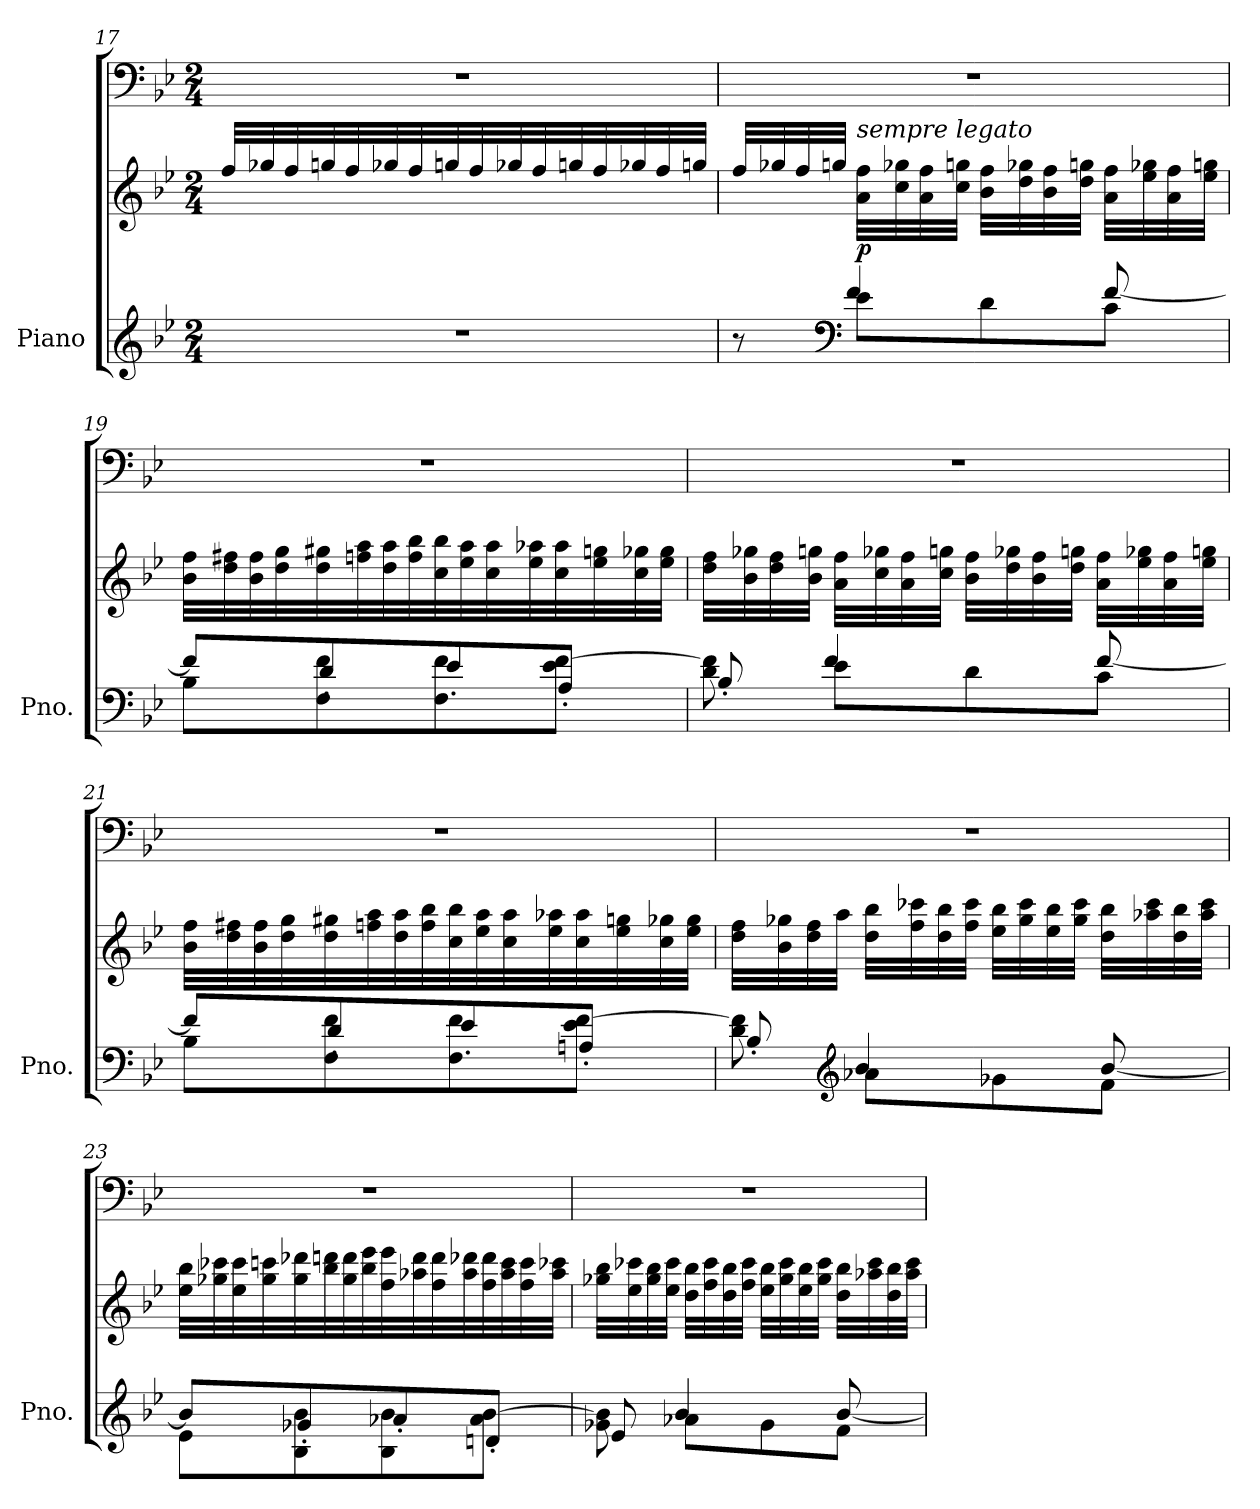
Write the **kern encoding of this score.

**kern	**kern	**kern	**dynam
*part1	*part1	*part1	*part1
*staff3	*staff2	*staff1	*staff1/2/3
*I"Piano	*	*	*
*I'Pno.	*	*	*
*clefG2	*clefG2	*clefF4	*
*k[b-e-]	*k[b-e-]	*k[b-e-]	*
*M2/4	*M2/4	*M2/4	*
=17	=17	=17	=17
2r	32ff/LLL	2r	.
.	32gg-X/	.	.
.	32ff/	.	.
.	32ggn/	.	.
.	32ff/	.	.
.	32gg-X/	.	.
.	32ff/	.	.
.	32ggn/	.	.
.	32ff/	.	.
.	32gg-X/	.	.
.	32ff/	.	.
.	32ggn/	.	.
.	32ff/	.	.
.	32gg-X/	.	.
.	32ff/	.	.
.	32ggn/JJJ	.	.
!!LO:PB:g=z
=18	=18	=18	=18
*^	*	*	*
8ryy	8r	32ff/LLL	2r	.
.	.	32gg-X/	.	.
.	.	32ff/	.	.
.	.	32ggn/JJJ	.	.
*clefF4	*	*	*	*
!	!	!LO:TX:a:i:t=sempre legato	!	!
!	!	!	!	!LO:DY:b=2
8e-\L	4f/	32a\ 32ff\LLL	.	p
.	.	32cc\ 32gg-X\	.	.
.	.	32a\ 32ff\	.	.
.	.	32cc\ 32ggn\JJJ	.	.
8d\	.	32b-\ 32ff\LLL	.	.
.	.	32dd\ 32gg-X\	.	.
.	.	32b-\ 32ff\	.	.
.	.	32dd\ 32ggn\JJJ	.	.
8c\J	[8f/	32a\ 32ff\LLL	.	.
.	.	32ee-\ 32gg-X\	.	.
.	.	32a\ 32ff\	.	.
.	.	32ee-\ 32ggn\JJJ	.	.
=19	=19	=19	=19	=19
8B-\L	8f/L]	32b-\ 32ff\LLL	2r	.
.	.	32dd\ 32ff#X\	.	.
.	.	32b-\ 32ff#\	.	.
.	.	32dd\ 32gg\	.	.
8F\ 8f\	8d'/	32dd\ 32gg#X\	.	.
.	.	32ffn\ 32aa\	.	.
.	.	32dd\ 32aa\	.	.
.	.	32ff\ 32bb-\	.	.
8F\ 8f\	8e-'/	32cc\ 32bb-\	.	.
.	.	32ee-\ 32aa\	.	.
.	.	32cc\ 32aa\	.	.
.	.	32ee-\ 32aa-X\	.	.
8e-\ [8f\J	8A'/J	32cc\ 32aa-\	.	.
.	.	32ee-\ 32ggn\	.	.
.	.	32cc\ 32gg-X\	.	.
.	.	32ee-\ 32gg-\JJJ	.	.
=20	=20	=20	=20	=20
8d\ 8f\]	8B-'/	32dd\ 32ff\LLL	2r	.
.	.	32b-\ 32gg-X\	.	.
.	.	32dd\ 32ff\	.	.
.	.	32b-\ 32ggn\JJJ	.	.
8e-\L	4f/	32a\ 32ff\LLL	.	.
.	.	32cc\ 32gg-X\	.	.
.	.	32a\ 32ff\	.	.
.	.	32cc\ 32ggn\JJJ	.	.
8d\	.	32b-\ 32ff\LLL	.	.
.	.	32dd\ 32gg-X\	.	.
.	.	32b-\ 32ff\	.	.
.	.	32dd\ 32ggn\JJJ	.	.
8c\J	[8f/	32a\ 32ff\LLL	.	.
.	.	32ee-\ 32gg-X\	.	.
.	.	32a\ 32ff\	.	.
.	.	32ee-\ 32ggn\JJJ	.	.
!!LO:LB:g=z
=21	=21	=21	=21	=21
8B-\L	8f/L]	32b-\ 32ff\LLL	2r	.
.	.	32dd\ 32ff#X\	.	.
.	.	32b-\ 32ff#\	.	.
.	.	32dd\ 32gg\	.	.
8F\ 8f\	8d'/	32dd\ 32gg#X\	.	.
.	.	32ffn\ 32aa\	.	.
.	.	32dd\ 32aa\	.	.
.	.	32ff\ 32bb-\	.	.
8F\ 8f\	8e-'/	32cc\ 32bb-\	.	.
.	.	32ee-\ 32aa\	.	.
.	.	32cc\ 32aa\	.	.
.	.	32ee-\ 32aa-X\	.	.
8e-\ [8f\J	8An'/J	32cc\ 32aa-\	.	.
.	.	32ee-\ 32ggn\	.	.
.	.	32cc\ 32gg-X\	.	.
.	.	32ee-\ 32gg-\JJJ	.	.
=22	=22	=22	=22	=22
8d\ 8f\]	8B-'/	32dd\ 32ff\LLL	2r	.
.	.	32b-\ 32gg-X\	.	.
.	.	32dd\ 32ff\	.	.
.	.	32aa\JJJ	.	.
*clefG2	*	*	*	*
8a-X\L	4b-/	32dd\ 32bb-\LLL	.	.
.	.	32ff\ 32ccc-X\	.	.
.	.	32dd\ 32bb-\	.	.
.	.	32ff\ 32ccc-\JJJ	.	.
8g-X\	.	32ee-\ 32bb-\LLL	.	.
.	.	32gg-\ 32ccc-\	.	.
.	.	32ee-\ 32bb-\	.	.
.	.	32gg-\ 32ccc-\JJJ	.	.
8f\J	[8b-/	32dd\ 32bb-\LLL	.	.
.	.	32aa-X\ 32ccc-\	.	.
.	.	32dd\ 32bb-\	.	.
.	.	32aa-\ 32ccc-\JJJ	.	.
=23	=23	=23	=23	=23
8e-\L	8b-/L]	32ee-\ 32bb-\LLL	2r	.
.	.	32gg-X\ 32ccc-X\	.	.
.	.	32ee-\ 32ccc-\	.	.
.	.	32gg-\ 32cccn\	.	.
8B-\ 8b-\	8g-X'/	32gg-\ 32ddd-X\	.	.
.	.	32bb-\ 32dddn\	.	.
.	.	32gg-\ 32ddd\	.	.
.	.	32bb-\ 32eee-\	.	.
8B-\ 8b-\	8a-X'/	32ff\ 32eee-\	.	.
.	.	32aa-X\ 32ddd\	.	.
.	.	32ff\ 32ddd\	.	.
.	.	32aa-\ 32ddd-X\	.	.
8a-\ [8b-\J	8dn'/J	32ff\ 32ddd-\	.	.
.	.	32aa-\ 32ccc\	.	.
.	.	32ff\ 32ccc\	.	.
.	.	32aa-\ 32ccc-X\JJJ	.	.
!!LO:LB:g=z
=24	=24	=24	=24	=24
8g-X\ 8b-\]	8e-/	32gg-X\ 32bb-\LLL	2r	.
.	.	32ee-\ 32ccc-X\	.	.
.	.	32gg-\ 32bb-\	.	.
.	.	32ee-\ 32ccc-\JJJ	.	.
8a-X\L	4b-/	32dd\ 32bb-\LLL	.	.
.	.	32ff\ 32ccc-\	.	.
.	.	32dd\ 32bb-\	.	.
.	.	32ff\ 32ccc-\JJJ	.	.
8g-\	.	32ee-\ 32bb-\LLL	.	.
.	.	32gg-\ 32ccc-\	.	.
.	.	32ee-\ 32bb-\	.	.
.	.	32gg-\ 32ccc-\JJJ	.	.
8f\J	[8b-/	32dd\ 32bb-\LLL	.	.
.	.	32aa-X\ 32ccc-\	.	.
.	.	32dd\ 32bb-\	.	.
.	.	32aa-\ 32ccc-\JJJ	.	.
*v	*v	*	*	*
=	=	=	=
*-	*-	*-	*-
